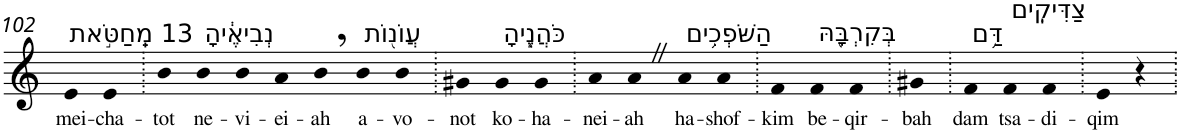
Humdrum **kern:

**kern	**text
*part1	*part1
*staff1	*staff1
*I"Piano	*
*I'Pno	*
!!LO:PB:g=z
*clefG2	*
*k[]	*
=102	=102
!LO:TX:a:t=13 מֵֽחַטֹּ֣את	!
!	!LO:LY:b
4e	mei-
!	!LO:LY:b
4e	-cha-
=103.	=103.
!	!LO:LY:b
4b	-tot
!LO:TX:a:t=נְבִיאֶ֔יהָ	!
!	!LO:LY:b
4b	ne-
!	!LO:LY:b
4b	-vi-
!	!LO:LY:b
4a	-ei-
!	!LO:LY:b
4b,	-ah
!LO:TX:a:t=עֲוֺנ֖וֹת	!
!	!LO:LY:b
4b	a-
!	!LO:LY:b
4b	-vo-
=104.	=104.
!	!LO:LY:b
4g#X	-not
!LO:TX:a:t=כֹּהֲנֶ֑יהָ	!
!	!LO:LY:b
4g#	ko-
!	!LO:LY:b
4g#	-ha-
=105.	=105.
!	!LO:LY:b
4a	-nei-
!	!LO:LY:b
4aZ	-ah
!LO:TX:a:t=הַשֹּׁפְכִ֥ים	!
!	!LO:LY:b
4a	ha-
!	!LO:LY:b
4a	-shof-
=106.	=106.
!	!LO:LY:b
4f	-kim
!LO:TX:a:t=בְּקִרְבָּ֖הּ	!
!	!LO:LY:b
4f	be-
!	!LO:LY:b
4f	-qir-
=107.	=107.
!	!LO:LY:b
4g#X	-bah
=108.	=108.
!LO:TX:a:t=דַּ֥ם	!
!	!LO:LY:b
4f	dam
!LO:TX:a:t=צַדִּיקִֽים	!
!	!LO:LY:b
4f	tsa-
!	!LO:LY:b
4f	-di-
=109.	=109.
!	!LO:LY:b
4e	-qim
4r	.
=.	=.
*-	*-
